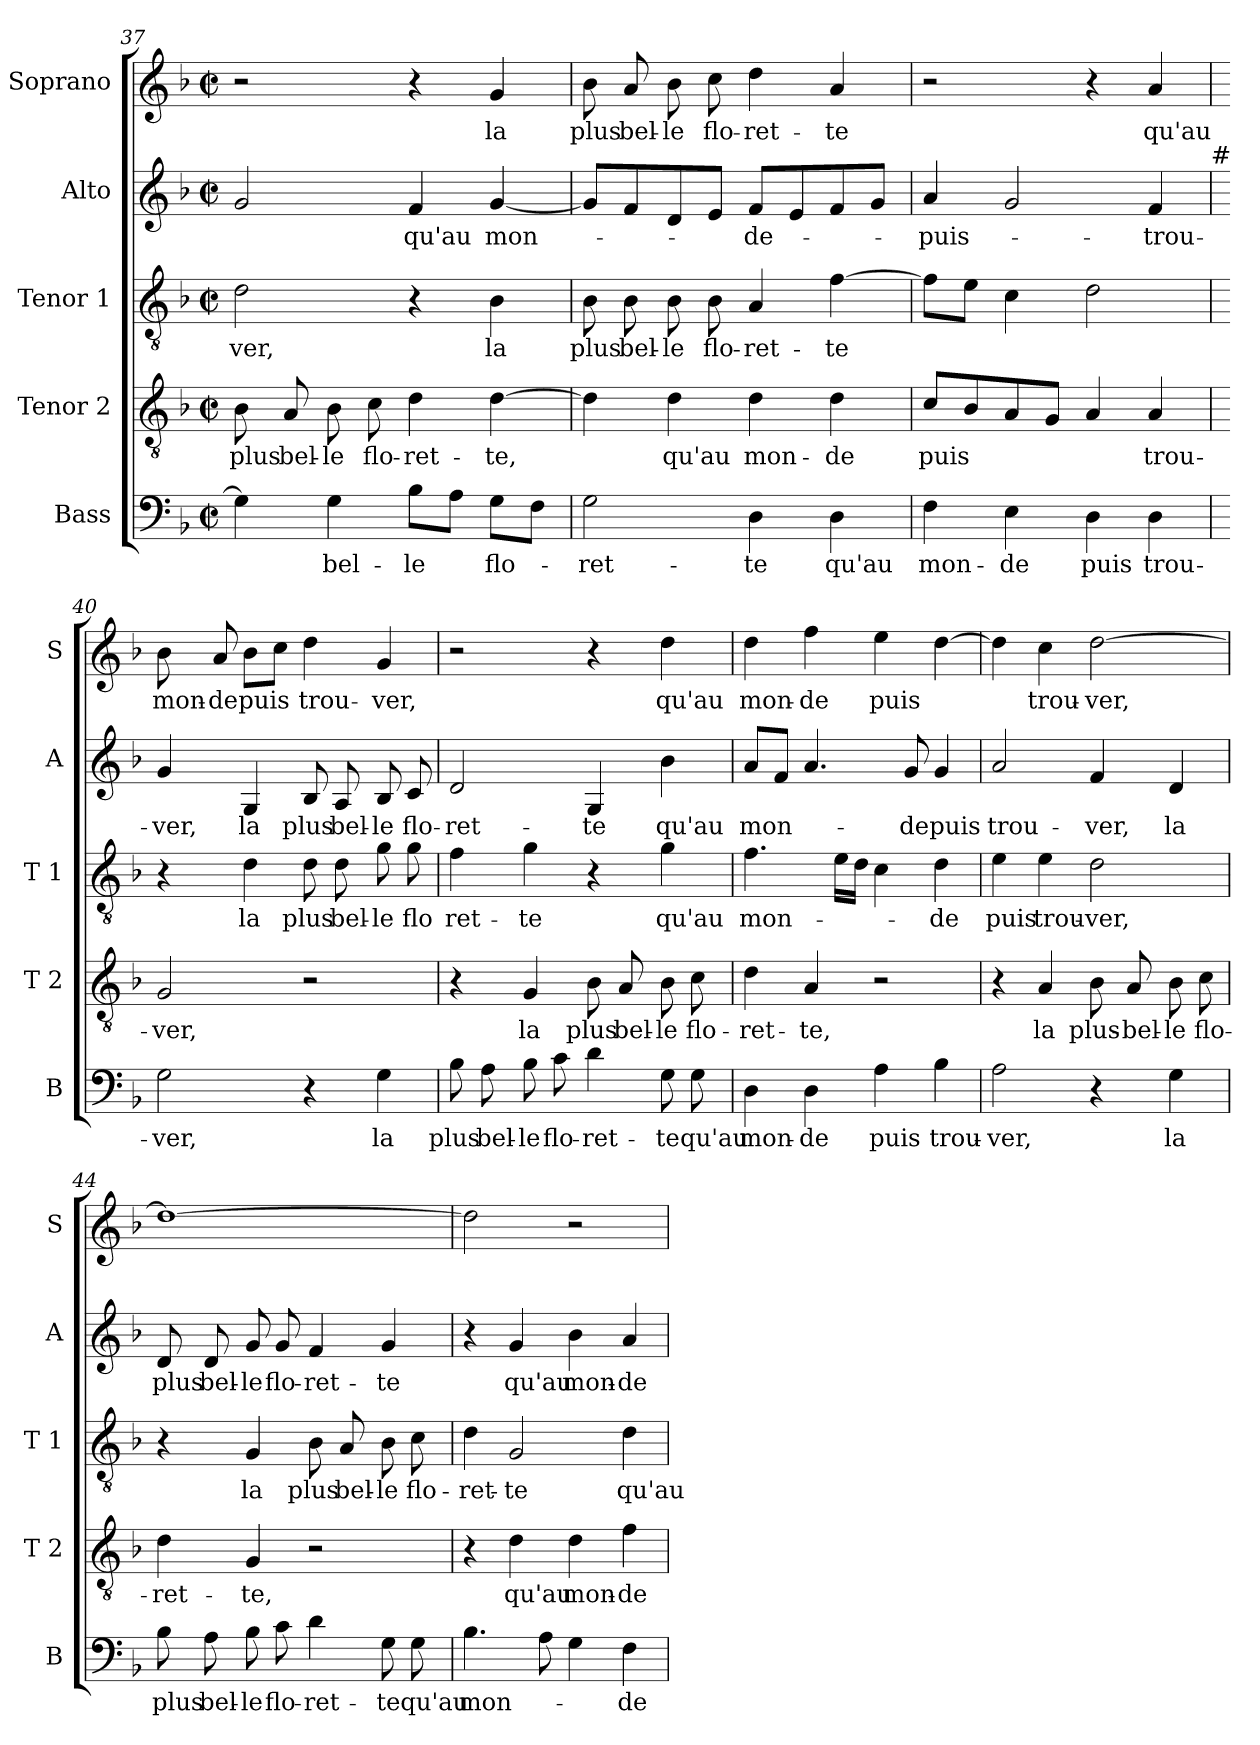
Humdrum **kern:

**kern	**text	**kern	**text	**kern	**text	**kern	**text	**kern	**text
*part5	*part5	*part4	*part4	*part3	*part3	*part2	*part2	*part1	*part1
*staff5	*staff5	*staff4	*staff4	*staff3	*staff3	*staff2	*staff2	*staff1	*staff1
*I"Bass	*	*I"Tenor 2	*	*I"Tenor 1	*	*I"Alto	*	*I"Soprano	*
*I'B	*	*I'T 2	*	*I'T 1	*	*I'A	*	*I'S	*
*clefF4	*	*clefGv2	*	*clefGv2	*	*clefG2	*	*clefG2	*
*k[b-]	*	*k[b-]	*	*k[b-]	*	*k[b-]	*	*k[b-]	*
*F:	*	*F:	*	*F:	*	*F:	*	*F:	*
*M2/2	*	*M2/2	*	*M2/2	*	*M2/2	*	*M2/2	*
*met(c|)	*	*met(c|)	*	*met(c|)	*	*met(c|)	*	*met(c|)	*
=37	=37	=37	=37	=37	=37	=37	=37	=37	=37
4G\]	.	8B-\	plus	2d\	-ver,	2g/	.	2r	.
.	.	8A/	bel-	.	.	.	.	.	.
4G\	bel-	8B-\	-le	.	.	.	.	.	.
.	.	8c\	flo-	.	.	.	.	.	.
8B-\L	-le	4d\	-ret-	4r	.	4f/	qu'au	4r	.
8A\J	.	.	.	.	.	.	.	.	.
8G\L	flo-	[4d\	-te,	4B-\	la	[4g/	mon-	4g/	la
8F\J	.	.	.	.	.	.	.	.	.
!!LO:LB:g=z
=38	=38	=38	=38	=38	=38	=38	=38	=38	=38
2G\	-ret-	4d\]	.	8B-\	plus	8g/L]	.	8b-\	plus
.	.	.	.	8B-\	bel-	8f/	.	8a/	bel-
.	.	4d\	qu'au	8B-\	-le	8d/	.	8b-\	-le
.	.	.	.	8B-\	flo-	8e/J	.	8cc\	flo-
4D\	-te	4d\	mon-	4A/	-ret-	8f/L	-de-	4dd\	-ret-
.	.	.	.	.	.	8e/	.	.	.
4D\	qu'au	4d\	-de	[4f\	-te	8f/	.	4a/	-te
.	.	.	.	.	.	8g/J	.	.	.
=39	=39	=39	=39	=39	=39	=39	=39	=39	=39
4F\	mon-	8c/L	puis	8f\L]	.	4a/	-puis-	2r	.
.	.	8B-/	.	8e\J	.	.	.	.	.
4E\	-de	8A/	.	4c\	.	2g/	.	.	.
.	.	8G/J	.	.	.	.	.	.	.
4D\	puis	4A/	.	2d\	.	.	.	4r	.
4D\	trou-	4A/	trou-	.	.	4f/	-trou-	4a/	qu'au
!	!	!	!	!	!	!LO:TX:a:t=#	!	!	!
=40	=40	=40	=40	=40	=40	=40	=40	=40	=40
2G\	-ver,	2G/	-ver,	4r	.	4g/	-ver,	8b-\	mon-
.	.	.	.	.	.	.	.	8a/	-de
.	.	.	.	4d\	la	4G/	la	8b-\L	puis
.	.	.	.	.	.	.	.	8cc\J	.
4r	.	2r	.	8d\	plus	8B-/	plus	4dd\	trou-
.	.	.	.	8d\	bel-	8A/	bel-	.	.
4G\	la	.	.	8g\	-le	8B-/	-le	4g/	-ver,
.	.	.	.	8g\	flo	8c/	flo-	.	.
=41	=41	=41	=41	=41	=41	=41	=41	=41	=41
8B-\	plus	4r	.	4f\	ret-	2d/	-ret-	2r	.
8A\	bel-	.	.	.	.	.	.	.	.
8B-\	-le	4G/	la	4g\	-te	.	.	.	.
8c\	flo-	.	.	.	.	.	.	.	.
4d\	-ret-	8B-\	plus	4r	.	4G/	-te	4r	.
.	.	8A/	bel-	.	.	.	.	.	.
8G\	-te	8B-\	-le	4g\	qu'au	4b-\	qu'au	4dd\	qu'au
8G\	qu'au	8c\	flo-	.	.	.	.	.	.
!!LO:PB:g=z
=42	=42	=42	=42	=42	=42	=42	=42	=42	=42
4D\	mon-	4d\	-ret-	4.f\	mon-	8a/L	mon-	4dd\	mon-
.	.	.	.	.	.	8f/J	.	.	.
4D\	-de	4A/	-te,	.	.	4.a/	.	4ff\	-de
.	.	.	.	16e\LL	.	.	.	.	.
.	.	.	.	16d\JJ	.	.	.	.	.
4A\	puis	2r	.	4c\	.	.	.	4ee\	puis
.	.	.	.	.	.	8g/	-de	.	.
4B-\	trou-	.	.	4d\	-de	4g/	puis	[4dd\	.
=43	=43	=43	=43	=43	=43	=43	=43	=43	=43
2A\	-ver,	4r	.	4e\	puis	2a/	trou-	4dd\]	.
.	.	4A/	la	4e\	trou-	.	.	4cc\	trou-
4r	.	8B-\	plus-	2d\	-ver,	4f/	-ver,	[2dd\	-ver,
.	.	8A/	-bel-	.	.	.	.	.	.
4G\	la	8B-\	-le	.	.	4d/	la	.	.
.	.	8c\	flo-	.	.	.	.	.	.
=44	=44	=44	=44	=44	=44	=44	=44	=44	=44
8B-\	plus	4d\	-ret-	4r	.	8d/	plus	1dd_	.
8A\	bel-	.	.	.	.	8d/	bel-	.	.
8B-\	-le	4G/	-te,	4G/	la	8g/	-le	.	.
8c\	flo-	.	.	.	.	8g/	flo-	.	.
4d\	-ret-	2r	.	8B-\	plus	4f/	-ret-	.	.
.	.	.	.	8A/	bel-	.	.	.	.
8G\	-te	.	.	8B-\	-le	4g/	-te	.	.
8G\	qu'au	.	.	8c\	flo-	.	.	.	.
=45	=45	=45	=45	=45	=45	=45	=45	=45	=45
4.B-\	mon-	4r	.	4d\	-ret-	4r	.	2dd\]	.
.	.	4d\	qu'au	2G/	-te	4g/	qu'au	.	.
8A\	.	.	.	.	.	.	.	.	.
4G\	.	4d\	mon-	.	.	4b-\	mon-	2r	.
4F\	-de	4f\	-de	4d\	qu'au	4a/	-de	.	.
=	=	=	=	=	=	=	=	=	=
*-	*-	*-	*-	*-	*-	*-	*-	*-	*-
